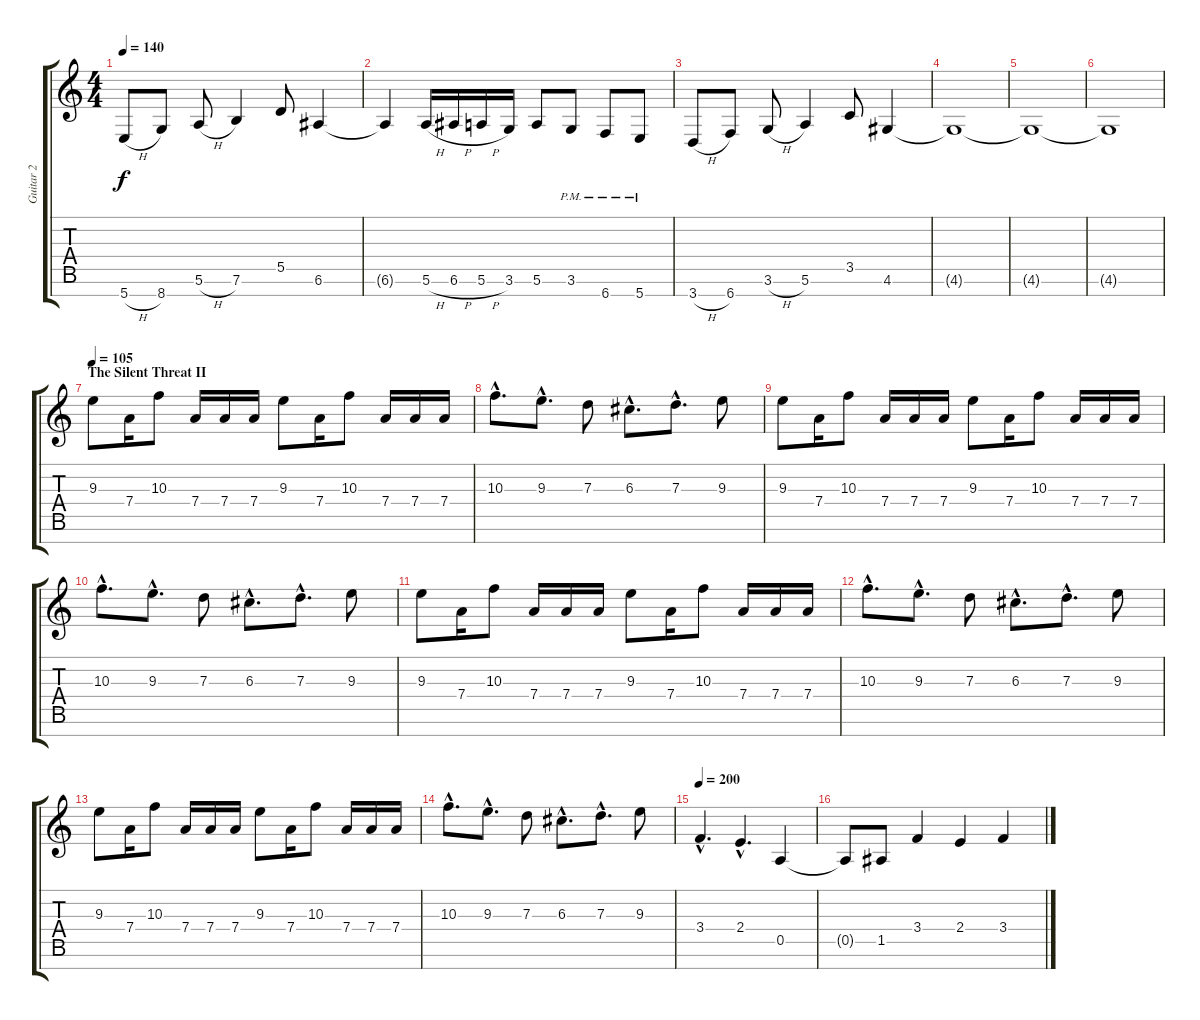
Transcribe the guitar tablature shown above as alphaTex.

\track ("Guitar 2" "Guitar 2") {instrument distortionguitar}
\staff {score tabs}
\tuning (E4 B3 G3 D3 A2 E2 B1) {hide}
\ts (4 4)
\tempo 140
\clef g2
\ks c
5.7{h}.8{dy f} 8.7.8 5.6{h}.8 7.6.4 5.5.8 6.6.4 |
6.6{t}.4 5.6{h}.16 6.6{h}.16 5.6{h}.16 3.6.16 5.6.8 3.6{pm}.8 6.7{pm}.8 5.7{pm}.8 |
3.7{h}.8 6.7.8 3.6{h}.8 5.6.4 3.5.8 4.6.4 |
4.6{t}.1 |
4.6{t}.1 |
4.6{t}.1 |
\section ("" "The Silent Threat II")
\tempo 105
9.3.8 7.4.16 10.3.8 7.4.16 7.4.16 7.4.16 9.3.8 7.4.16 10.3.8 7.4.16 7.4.16 7.4.16 |
10.3{hac}.8{d} 9.3{hac}.8{d} 7.3.8 6.3{hac}.8{d} 7.3{hac}.8{d} 9.3.8 |
9.3.8 7.4.16 10.3.8 7.4.16 7.4.16 7.4.16 9.3.8 7.4.16 10.3.8 7.4.16 7.4.16 7.4.16 |
10.3{hac}.8{d} 9.3{hac}.8{d} 7.3.8 6.3{hac}.8{d} 7.3{hac}.8{d} 9.3.8 |
9.3.8 7.4.16 10.3.8 7.4.16 7.4.16 7.4.16 9.3.8 7.4.16 10.3.8 7.4.16 7.4.16 7.4.16 |
10.3{hac}.8{d} 9.3{hac}.8{d} 7.3.8 6.3{hac}.8{d} 7.3{hac}.8{d} 9.3.8 |
9.3.8 7.4.16 10.3.8 7.4.16 7.4.16 7.4.16 9.3.8 7.4.16 10.3.8 7.4.16 7.4.16 7.4.16 |
10.3{hac}.8{d} 9.3{hac}.8{d} 7.3.8 6.3{hac}.8{d} 7.3{hac}.8{d} 9.3.8 |
\section ("" "")
\tempo 200
3.4{hac}.4{d} 2.4{hac}.4{d} 0.5.4 |
0.5{t}.8 1.5.8 3.4.4 2.4.4 3.4.4
